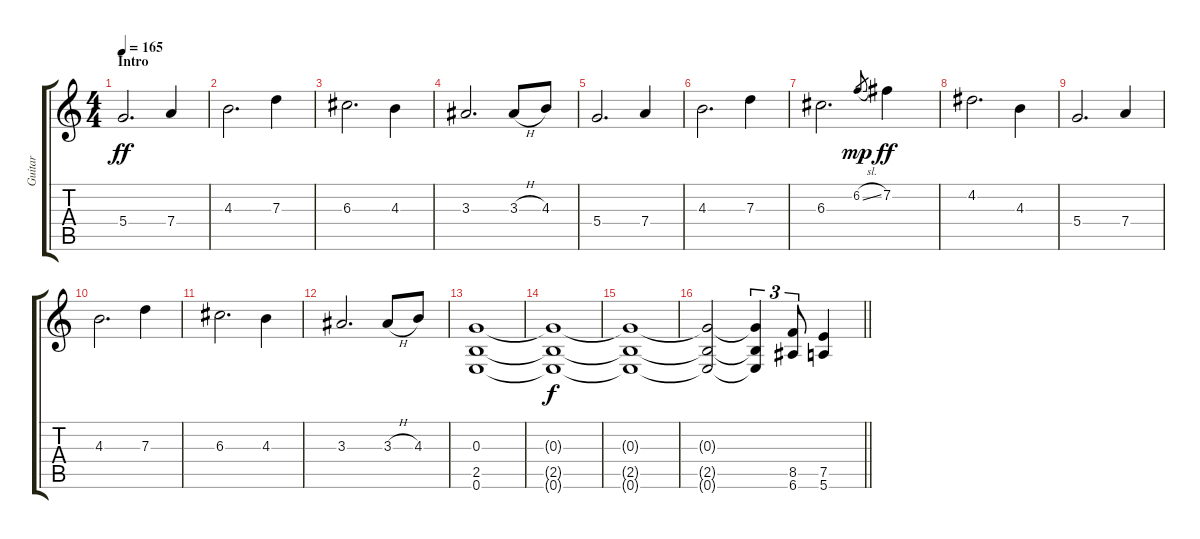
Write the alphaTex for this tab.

\track ("Guitar" "Guitar") {instrument distortionguitar}
\staff {score tabs}
\tuning (E4 B3 G3 D3 A2 E2) {hide}
\ts (4 4)
\section ("" "Intro")
\tempo 165
\clef g2
\ks c
5.4.2{d dy ff} 7.4.4 |
4.3.2{d} 7.3.4 |
6.3.2{d} 4.3.4 |
3.3.2{d} 3.3{h}.8 4.3.8 |
5.4.2{d} 7.4.4 |
4.3.2{d} 7.3.4 |
6.3.2{d} 6.2{sl}.8{gr dy mp} 7.2.4{dy ff} |
4.2.2{d} 4.3.4 |
5.4.2{d} 7.4.4 |
4.3.2{d} 7.3.4 |
6.3.2{d} 4.3.4 |
3.3.2{d} 3.3{h}.8 4.3.8 |
(0.3 2.5 0.6).1 |
(0.3{t} 2.5{t} 0.6{t}).1{dy f} |
(0.3{t} 2.5{t} 0.6{t}).1 |
\barLineRight lightlight
(0.3{t} 2.5{t} 0.6{t}).2 (0.3{t} 2.5{t} 0.6{t}).4{tu (3 2)} (8.5 6.6).8{tu (3 2)} (7.5 5.6).4
